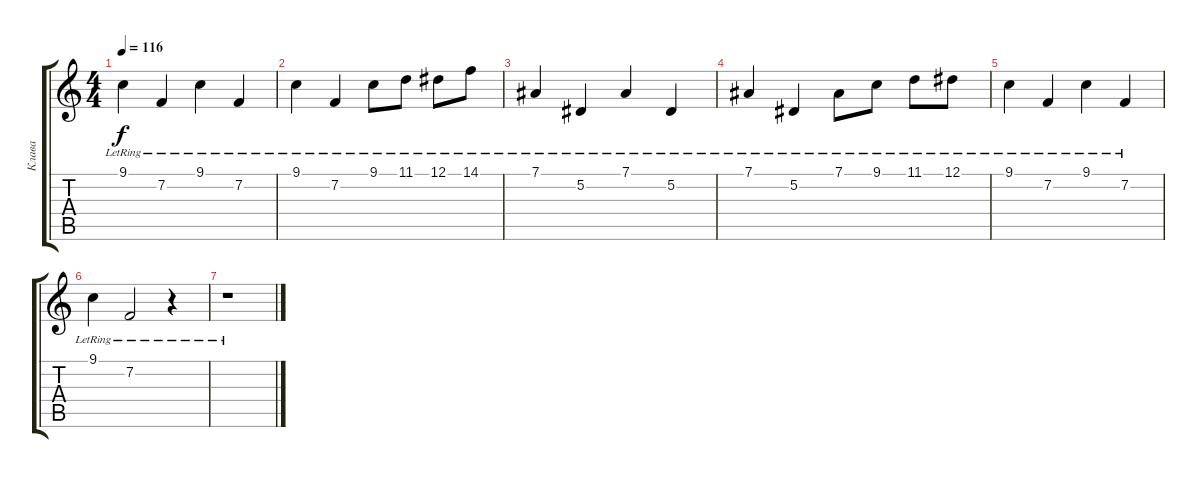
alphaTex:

\track ("Клава" "Клава") {instrument electricgrandpiano}
\staff {score tabs}
\tuning (Eb4 Bb3 Gb3 Db3 Ab2 Eb2) {hide}
\ts (4 4)
\tempo 116
\clef g2
\ks c
9.1{lr}.4{dy f} 7.2{lr}.4 9.1{lr}.4 7.2{lr}.4 |
9.1{lr}.4 7.2{lr}.4 9.1{lr}.8 11.1{lr}.8 12.1{lr}.8 14.1{lr}.8 |
7.1{lr}.4 5.2{lr}.4 7.1{lr}.4 5.2{lr}.4 |
7.1{lr}.4 5.2{lr}.4 7.1{lr}.8 9.1{lr}.8 11.1{lr}.8 12.1{lr}.8 |
9.1{lr}.4 7.2{lr}.4 9.1{lr}.4 7.2{lr}.4 |
9.1{lr}.4 7.2{lr}.2 r.4 |
r.1
